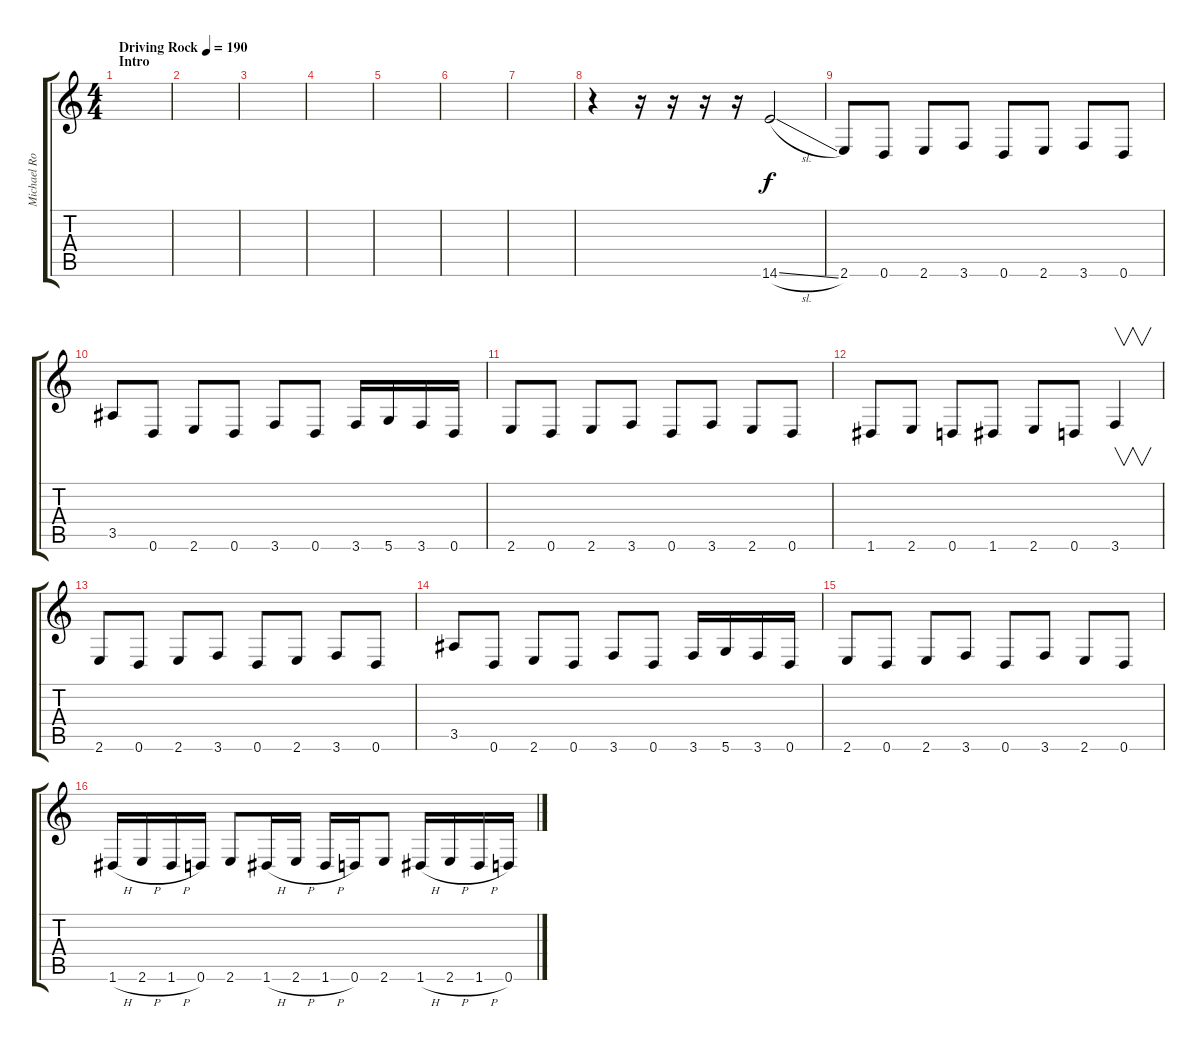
\track ("Michael Romeo - Guitar (Backing)" "Michael Ro") {instrument distortionguitar}
\staff {score tabs}
\tuning (D4 A3 F3 C3 G2 D2) {hide}
\ts (4 4)
\section ("" "Intro")
\tempo (190 "Driving Rock")
\clef g2
\ks c
|
|
|
|
|
|
|
r.4 r.16 r.16 r.16 r.16 14.6{sl}.2 |
2.6.8 0.6.8 2.6.8 3.6.8 0.6.8 2.6.8 3.6.8 0.6.8 |
3.5.8 0.6.8 2.6.8 0.6.8 3.6.8 0.6.8 3.6.16 5.6.16 3.6.16 0.6.16 |
2.6.8 0.6.8 2.6.8 3.6.8 0.6.8 3.6.8 2.6.8 0.6.8 |
1.6.8 2.6.8 0.6.8 1.6.8 2.6.8 0.6.8 3.6.4{v} |
2.6.8 0.6.8 2.6.8 3.6.8 0.6.8 2.6.8 3.6.8 0.6.8 |
3.5.8 0.6.8 2.6.8 0.6.8 3.6.8 0.6.8 3.6.16 5.6.16 3.6.16 0.6.16 |
2.6.8 0.6.8 2.6.8 3.6.8 0.6.8 3.6.8 2.6.8 0.6.8 |
1.6{h}.16 2.6{h}.16 1.6{h}.16 0.6.16 2.6.8 1.6{h}.16 2.6{h}.16 1.6{h}.16 0.6.16 2.6.8 1.6{h}.16 2.6{h}.16 1.6{h}.16 0.6.16
